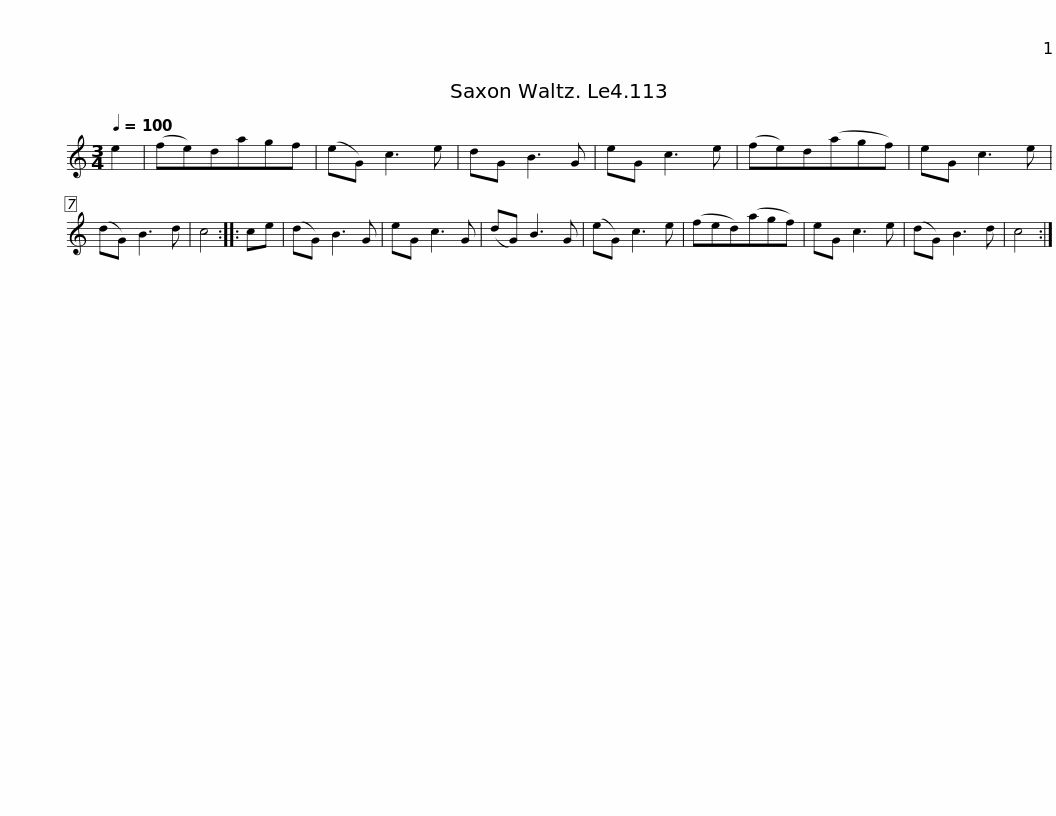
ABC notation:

X:1
L:1/8
Q:1/4=100
M:3/4
I:linebreak $
K:C
V:1 treble
V:1
 e2 | (fe)dagf | (eG) c3 e | dG B3 G | eG c3 e | %5
 (fe)d(agf) | eG c3 e | (dG) B3 d | c4 :: ce |$ %10
 (dG) B3 G | eG c3 G | (dG) B3 G | (eG) c3 e | (fed)(agf) | %15
 eG c3 e | (dG) B3 d | c4 :| %18
